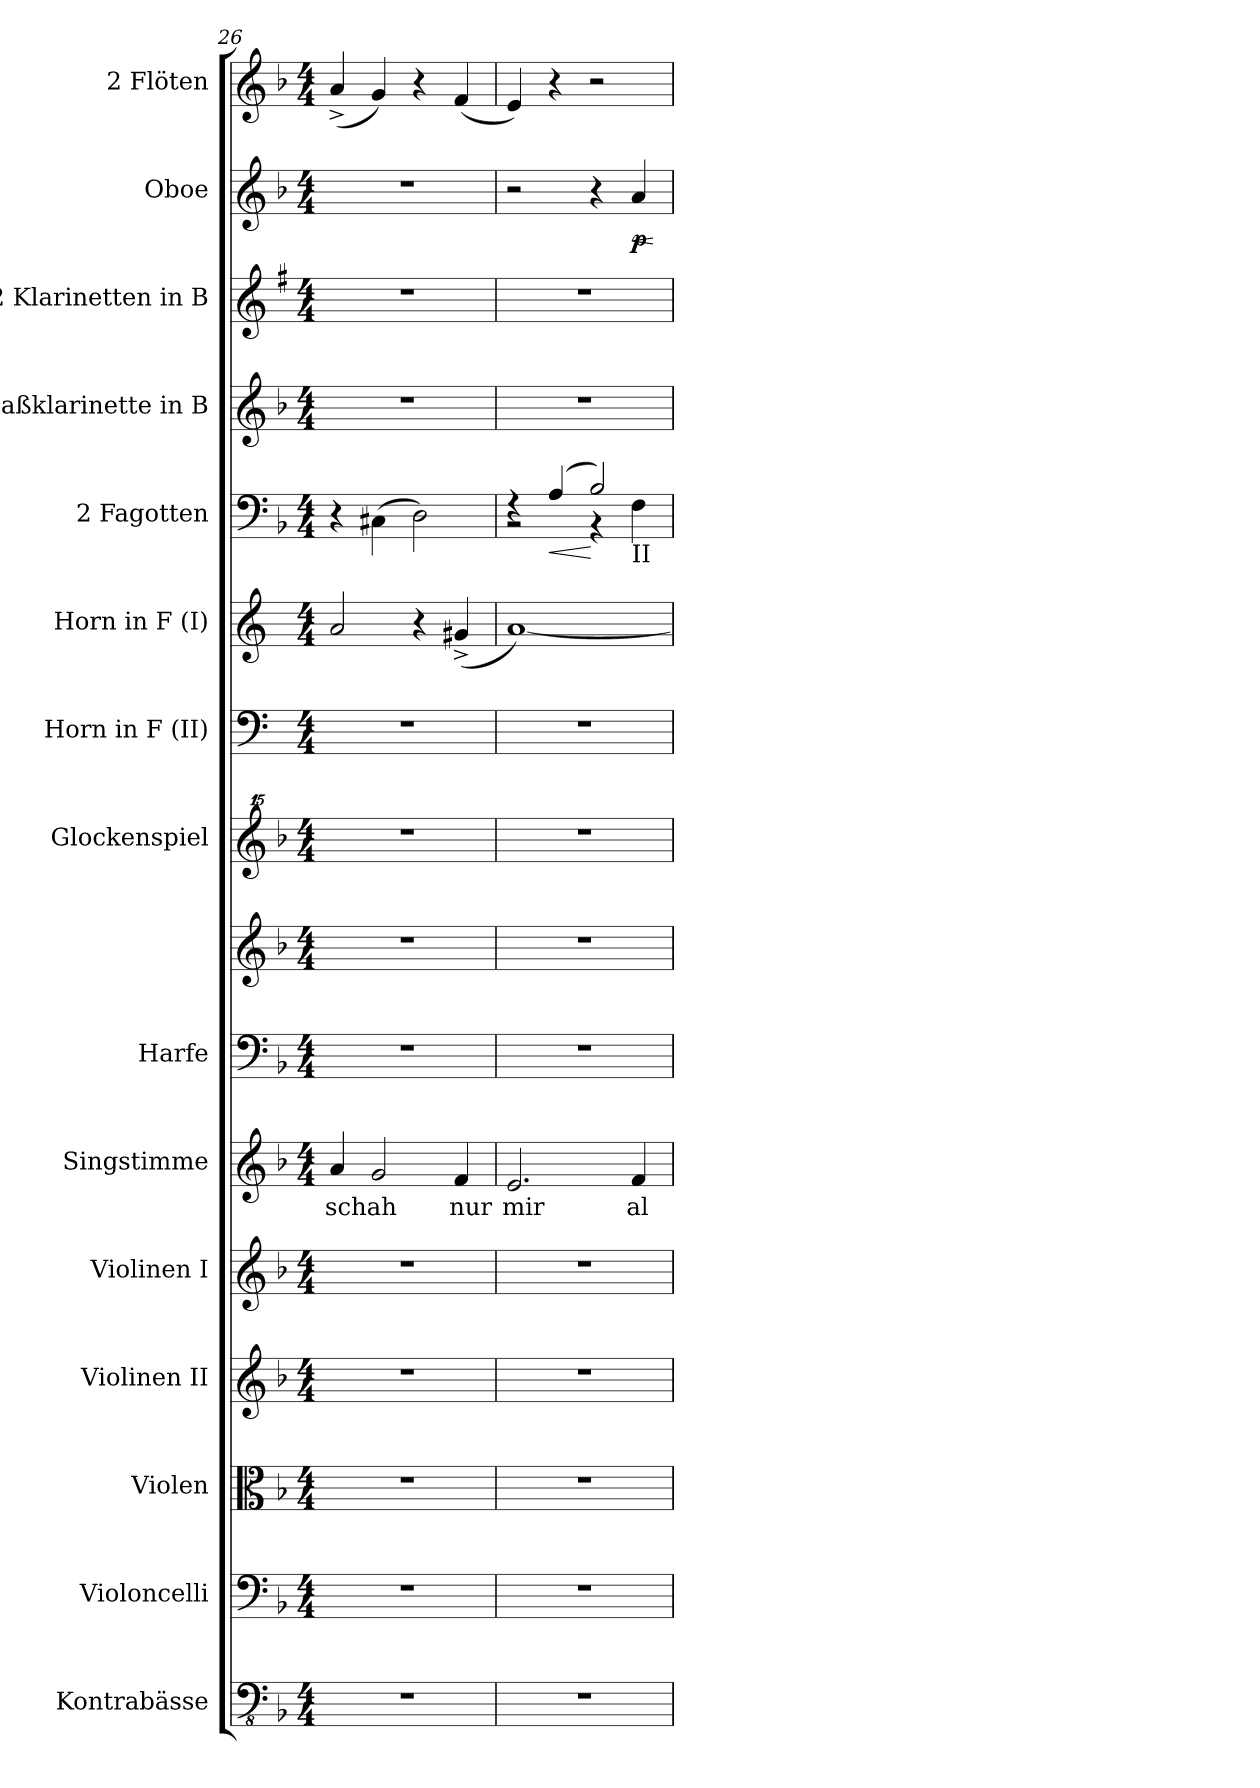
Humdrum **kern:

**kern	**kern	**kern	**kern	**kern	**kern	**text	**kern	**kern	**kern	**kern	**kern	**kern	**dynam	**kern	**kern	**kern	**dynam	**kern
*part15	*part14	*part13	*part12	*part11	*part10	*part10	*part9	*part9	*part8	*part7	*part6	*part5	*part5	*part4	*part3	*part2	*part2	*part1
*staff16	*staff15	*staff14	*staff13	*staff12	*staff11	*staff11	*staff10	*staff9	*staff8	*staff7	*staff6	*staff5	*staff5	*staff4	*staff3	*staff2	*staff2	*staff1
*I"Kontrabässe	*I"Violoncelli	*I"Violen	*I"Violinen II	*I"Violinen I	*I"Singstimme	*	*I"Harfe	*	*I"Glockenspiel	*I"Horn in F (II)	*I"Horn in F (I)	*I"2 Fagotten	*	*I"Baßklarinette in B	*I"2 Klarinetten in B	*I"Oboe	*	*I"2 Flöten
*I'Kb.	*I'Vc.	*	*I'Vl. II	*I'Vl. I	*I'Singst.	*	*I'Hf.	*	*I'Glk.	*I'Hr. II	*I'Hr. I	*I'Fg.	*	*I'Bklar. (B)	*I'Klar. (B)	*I'Ob.	*	*I'Fl.
*clefFv4	*clefF4	*clefC3	*clefG2	*clefG2	*clefG2	*	*clefF4	*clefG2	*clefG^^2	*clefF4	*clefG2	*clefF4	*	*clefG2	*clefG2	*clefG2	*	*clefG2
*	*	*	*	*	*	*	*	*	*	*ITrd4c7	*ITrd4c7	*	*	*ITrd8c14	*ITrd1c2	*	*	*
*k[b-]	*k[b-]	*k[b-]	*k[b-]	*k[b-]	*k[b-]	*	*k[b-]	*k[b-]	*k[b-]	*k[b-]	*k[b-]	*k[b-]	*	*k[b-]	*k[b-]	*k[b-]	*	*k[b-]
*M4/4	*M4/4	*M4/4	*M4/4	*M4/4	*M4/4	*	*M4/4	*M4/4	*M4/4	*M4/4	*M4/4	*M4/4	*	*M4/4	*M4/4	*M4/4	*	*M4/4
=26	=26	=26	=26	=26	=26	=26	=26	=26	=26	=26	=26	=26	=26	=26	=26	=26	=26	=26
1r	1r	1r	1r	1r	4a/	-schah	1r	1r	1r	1r	2d/	4r	.	1r	1r	1r	.	(4a^/
.	.	.	.	.	2g/	.	.	.	.	.	.	(4C#X\	.	.	.	.	.	4g/)
.	.	.	.	.	.	.	.	.	.	.	4r	2D\)	.	.	.	.	.	4r
.	.	.	.	.	4f/	nur	.	.	.	.	(4c#X^/	.	.	.	.	.	.	(4f/
=27	=27	=27	=27	=27	=27	=27	=27	=27	=27	=27	=27	=27	=27	=27	=27	=27	=27	=27
*	*	*	*	*	*	*	*	*	*	*	*	*^	*	*	*	*	*	*
1r	1r	1r	1r	1r	2.e/	mir	1r	1r	1r	1r	[1d)	4rF	2r	.	1r	1r	2r	.	4e/)
!	!	!	!	!	!	!	!	!	!	!	!	!	!	!LO:HP:b	!	!	!	!	!
.	.	.	.	.	.	.	.	.	.	.	.	(4A/	.	<	.	.	.	.	4r
.	.	.	.	.	.	.	.	.	.	.	.	2B-/)	4r	[	.	.	4r	.	2r
!	!	!	!	!	!	!	!	!	!	!	!	!	!LO:TX:b:t=II	!	!	!	!	!	!
!	!	!	!	!	!	!	!	!	!	!	!	!	!	!	!	!	!	!LO:HP:b	!
!	!	!	!	!	!	!	!	!	!	!	!	!	!	!	!	!	!	!LO:DY:n=1:b	!
.	.	.	.	.	4f/	al-	.	.	.	.	.	.	4F\	.	.	.	4a/	< p	.
*	*	*	*	*	*	*	*	*	*	*	*	*v	*v	*	*	*	*	*	*
.	.	.	.	.	.	.	.	.	.	.	.	.	.	.	.	.	[	.
=	=	=	=	=	=	=	=	=	=	=	=	=	=	=	=	=	=	=
*-	*-	*-	*-	*-	*-	*-	*-	*-	*-	*-	*-	*-	*-	*-	*-	*-	*-	*-
